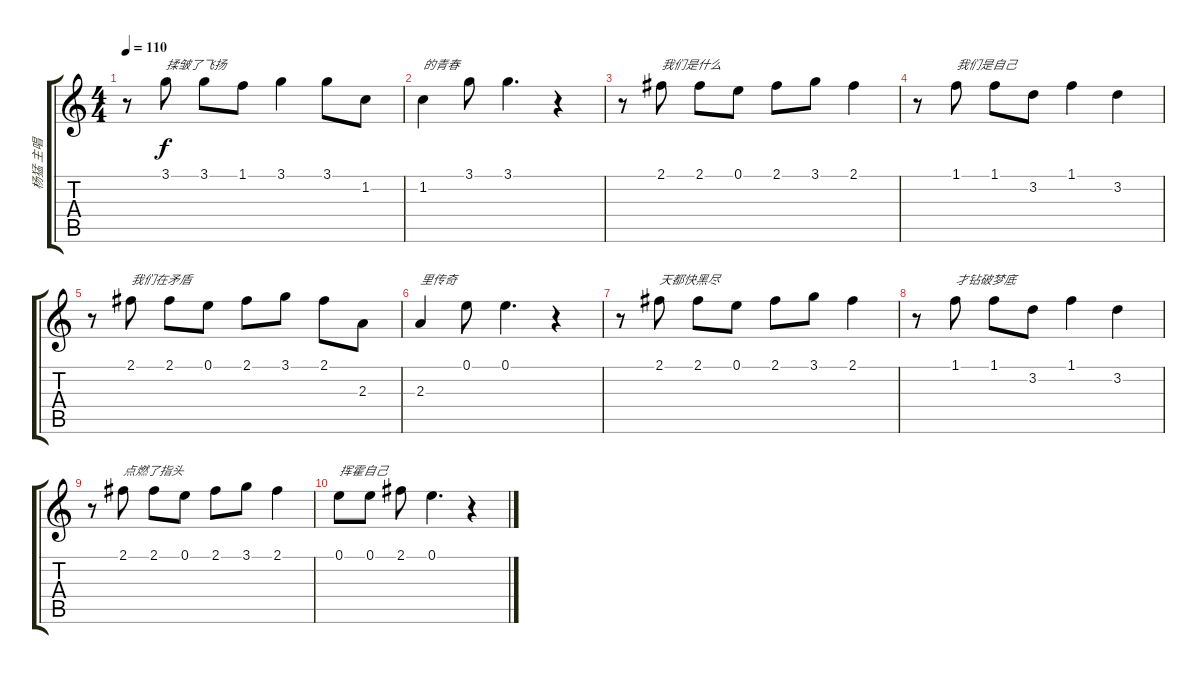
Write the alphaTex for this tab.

\track ("杨猛 主唱" "杨猛 主唱") {instrument electricguitarjazz}
\staff {score tabs}
\tuning (E4 B3 G3 D3 A2 E2) {hide}
\ts (4 4)
\tempo 110
\clef g2
\ks c
r.8{dy f} 3.1.8{txt "揉皱了飞扬"} 3.1.8 1.1.8 3.1.4 3.1.8 1.2.8 |
1.2.4{txt "的青春"} 3.1.8 3.1.4{d} r.4 |
r.8 2.1.8{txt "我们是什么"} 2.1.8 0.1.8 2.1.8 3.1.8 2.1.4 |
r.8 1.1.8{txt "我们是自己"} 1.1.8 3.2.8 1.1.4 3.2.4 |
r.8 2.1.8{txt "我们在矛盾"} 2.1.8 0.1.8 2.1.8 3.1.8 2.1.8 2.3.8 |
2.3.4{txt "里传奇"} 0.1.8 0.1.4{d} r.4 |
r.8 2.1.8{txt "天都快黑尽"} 2.1.8 0.1.8 2.1.8 3.1.8 2.1.4 |
r.8 1.1.8{txt "才钻破梦底"} 1.1.8 3.2.8 1.1.4 3.2.4 |
r.8 2.1.8{txt "点燃了指头"} 2.1.8 0.1.8 2.1.8 3.1.8 2.1.4 |
0.1.8{txt "挥霍自己"} 0.1.8 2.1.8 0.1.4{d} r.4
